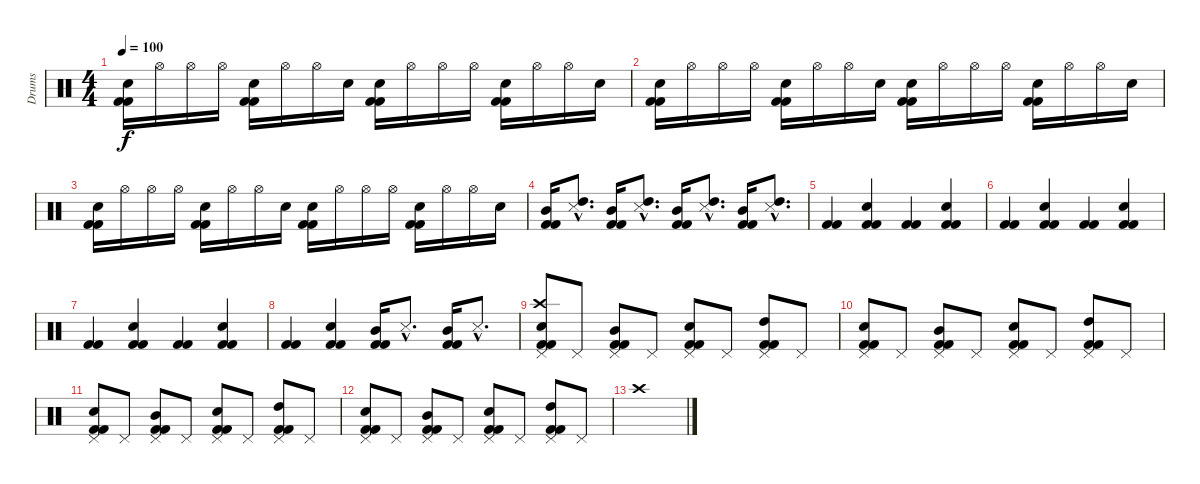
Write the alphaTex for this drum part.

\track ("Drums" "Drums") {instrument percussion}
\staff {score}
\articulation defaults
\ts (4 4)
\tempo 100
\clef neutral
\ks c
("Snare (hit) 2" "Kick (hit) 2" "Kick (hit) 2").16{dy f} "Hi-Hat (open)".16 "Hi-Hat (open)".16 "Hi-Hat (open)".16 ("Snare (hit) 2" "Kick (hit) 2" "Kick (hit) 2").16 "Hi-Hat (open)".16 "Hi-Hat (open)".16 "Snare (hit) 2".16 ("Snare (hit) 2" "Kick (hit) 2" "Kick (hit) 2").16 "Hi-Hat (open)".16 "Hi-Hat (open)".16 "Hi-Hat (open)".16 ("Snare (hit) 2" "Kick (hit) 2" "Kick (hit) 2").16 "Hi-Hat (open)".16 "Hi-Hat (open)".16 "Snare (hit) 2".16 |
("Snare (hit) 2" "Kick (hit) 2" "Kick (hit) 2").16 "Hi-Hat (open)".16 "Hi-Hat (open)".16 "Hi-Hat (open)".16 ("Snare (hit) 2" "Kick (hit) 2" "Kick (hit) 2").16 "Hi-Hat (open)".16 "Hi-Hat (open)".16 "Snare (hit) 2".16 ("Snare (hit) 2" "Kick (hit) 2" "Kick (hit) 2").16 "Hi-Hat (open)".16 "Hi-Hat (open)".16 "Hi-Hat (open)".16 ("Snare (hit) 2" "Kick (hit) 2" "Kick (hit) 2").16 "Hi-Hat (open)".16 "Hi-Hat (open)".16 "Snare (hit) 2".16 |
("Snare (hit) 2" "Kick (hit) 2" "Kick (hit) 2").16 "Hi-Hat (open)".16 "Hi-Hat (open)".16 "Hi-Hat (open)".16 ("Snare (hit) 2" "Kick (hit) 2" "Kick (hit) 2").16 "Hi-Hat (open)".16 "Hi-Hat (open)".16 "Snare (hit) 2".16 ("Snare (hit) 2" "Kick (hit) 2" "Kick (hit) 2").16 "Hi-Hat (open)".16 "Hi-Hat (open)".16 "Hi-Hat (open)".16 ("Snare (hit) 2" "Kick (hit) 2" "Kick (hit) 2").16 "Hi-Hat (open)".16 "Hi-Hat (open)".16 "Snare (hit) 2".16 |
("Mid Tom (hit)" "Kick (hit) 2" "Kick (hit) 2").16 ("High Tom (hit)"{hac} "Snare (side stick) 3"{hac}).8{d} ("Mid Tom (hit)" "Kick (hit) 2" "Kick (hit) 2").16 ("High Tom (hit)"{hac} "Snare (side stick) 3"{hac}).8{d} ("Mid Tom (hit)" "Kick (hit) 2" "Kick (hit) 2").16 ("High Tom (hit)"{hac} "Snare (side stick) 3"{hac}).8{d} ("Mid Tom (hit)" "Kick (hit) 2" "Kick (hit) 2").16 ("High Tom (hit)"{hac} "Snare (side stick) 3"{hac}).8{d} |
("Kick (hit) 2" "Kick (hit) 2").4 ("Snare (hit) 2" "Kick (hit) 2" "Kick (hit) 2").4 ("Kick (hit) 2" "Kick (hit) 2").4 ("Snare (hit) 2" "Kick (hit) 2" "Kick (hit) 2").4 |
("Kick (hit) 2" "Kick (hit) 2").4 ("Snare (hit) 2" "Kick (hit) 2" "Kick (hit) 2").4 ("Kick (hit) 2" "Kick (hit) 2").4 ("Snare (hit) 2" "Kick (hit) 2" "Kick (hit) 2").4 |
("Kick (hit) 2" "Kick (hit) 2").4 ("Snare (hit) 2" "Kick (hit) 2" "Kick (hit) 2").4 ("Kick (hit) 2" "Kick (hit) 2").4 ("Snare (hit) 2" "Kick (hit) 2" "Kick (hit) 2").4 |
("Kick (hit) 2" "Kick (hit) 2").4 ("Snare (hit) 2" "Kick (hit) 2" "Kick (hit) 2").4 ("Mid Tom (hit)" "Kick (hit) 2" "Kick (hit) 2").16 "Snare (side stick) 3"{hac}.8{d} ("Mid Tom (hit)" "Kick (hit) 2" "Kick (hit) 2").16 "Snare (side stick) 3"{hac}.8{d} |
("Crash high (hit)" "Snare (hit) 2" "Pedal Hi-Hat (hit)" "Kick (hit) 2" "Kick (hit) 2").8 "Pedal Hi-Hat (hit)".8 ("Mid Tom (hit)" "Pedal Hi-Hat (hit)" "Kick (hit) 2" "Kick (hit) 2").8 "Pedal Hi-Hat (hit)".8 ("Snare (hit) 2" "Pedal Hi-Hat (hit)" "Kick (hit) 2" "Kick (hit) 2").8 "Pedal Hi-Hat (hit)".8 ("High Tom (hit)" "Pedal Hi-Hat (hit)" "Kick (hit) 2" "Kick (hit) 2").8 "Pedal Hi-Hat (hit)".8 |
("Snare (hit) 2" "Pedal Hi-Hat (hit)" "Kick (hit) 2" "Kick (hit) 2").8 "Pedal Hi-Hat (hit)".8 ("Mid Tom (hit)" "Pedal Hi-Hat (hit)" "Kick (hit) 2" "Kick (hit) 2").8 "Pedal Hi-Hat (hit)".8 ("Snare (hit) 2" "Pedal Hi-Hat (hit)" "Kick (hit) 2" "Kick (hit) 2").8 "Pedal Hi-Hat (hit)".8 ("High Tom (hit)" "Pedal Hi-Hat (hit)" "Kick (hit) 2" "Kick (hit) 2").8 "Pedal Hi-Hat (hit)".8 |
("Snare (hit) 2" "Pedal Hi-Hat (hit)" "Kick (hit) 2" "Kick (hit) 2").8 "Pedal Hi-Hat (hit)".8 ("Mid Tom (hit)" "Pedal Hi-Hat (hit)" "Kick (hit) 2" "Kick (hit) 2").8 "Pedal Hi-Hat (hit)".8 ("Snare (hit) 2" "Pedal Hi-Hat (hit)" "Kick (hit) 2" "Kick (hit) 2").8 "Pedal Hi-Hat (hit)".8 ("High Tom (hit)" "Pedal Hi-Hat (hit)" "Kick (hit) 2" "Kick (hit) 2").8 "Pedal Hi-Hat (hit)".8 |
("Snare (hit) 2" "Pedal Hi-Hat (hit)" "Kick (hit) 2" "Kick (hit) 2").8 "Pedal Hi-Hat (hit)".8 ("Mid Tom (hit)" "Pedal Hi-Hat (hit)" "Kick (hit) 2" "Kick (hit) 2").8 "Pedal Hi-Hat (hit)".8 ("Snare (hit) 2" "Pedal Hi-Hat (hit)" "Kick (hit) 2" "Kick (hit) 2").8 "Pedal Hi-Hat (hit)".8 ("High Tom (hit)" "Pedal Hi-Hat (hit)" "Kick (hit) 2" "Kick (hit) 2").8 "Pedal Hi-Hat (hit)".8 |
"Crash high (hit)".1
